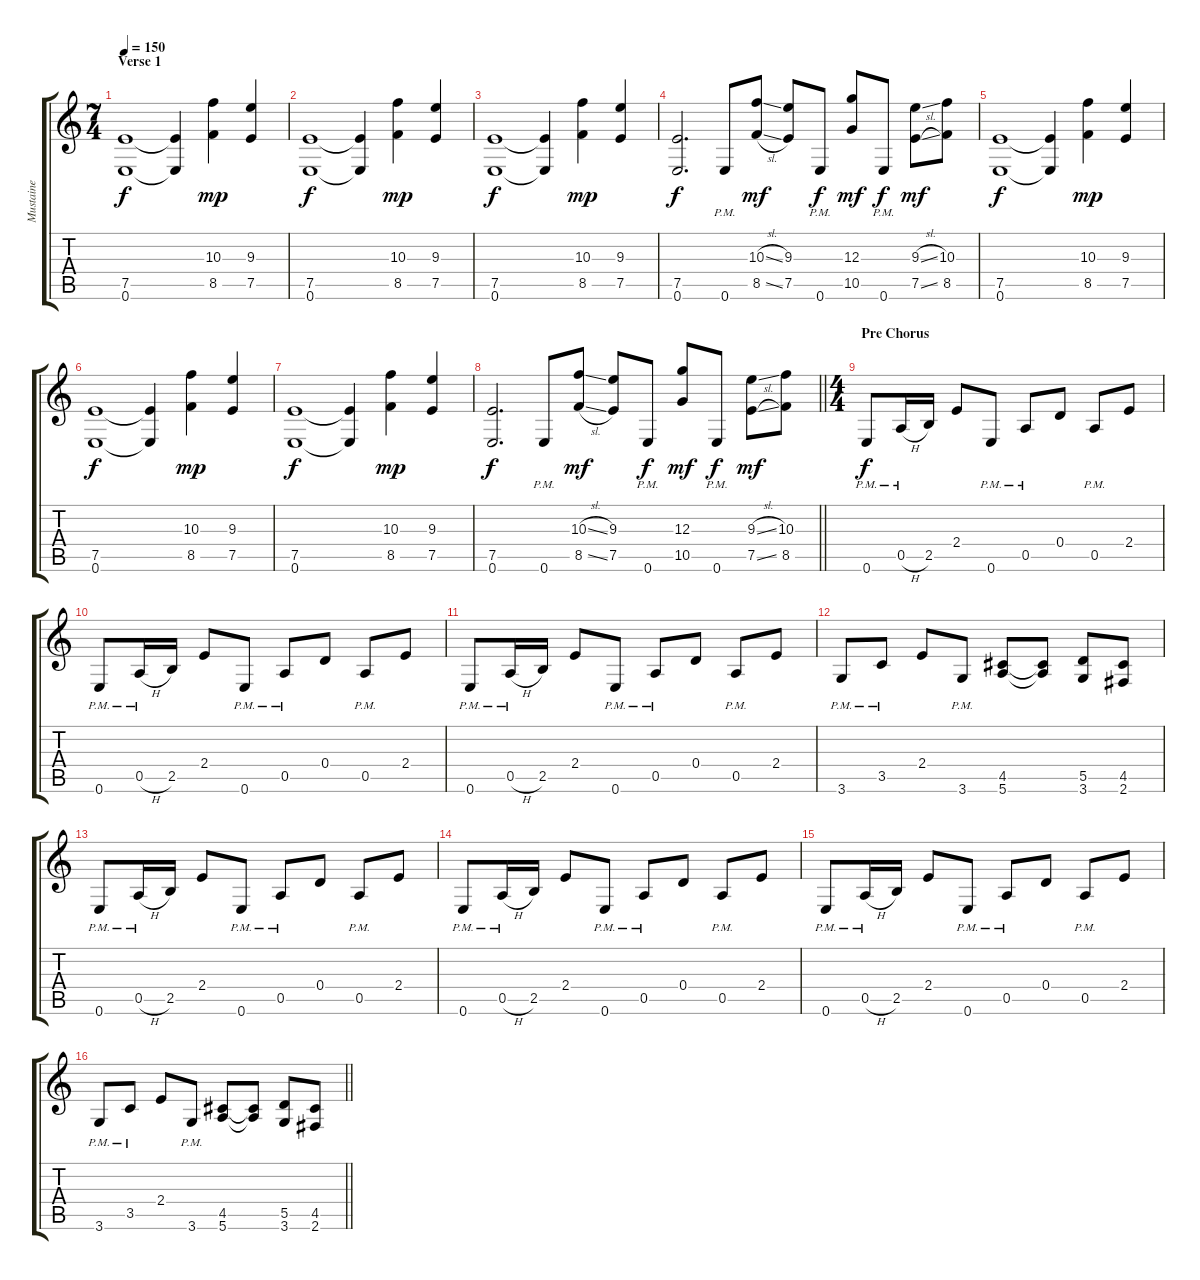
\track ("Mustaine" "Mustaine") {instrument distortionguitar}
\staff {score tabs}
\tuning (E4 B3 G3 D3 A2 E2) {hide}
\ts (7 4)
\section ("" "Verse 1")
\tempo 150
\clef g2
\ks c
(7.5 0.6).1{dy f volume 6} (7.5{t} 0.6{t}).4 (10.3 8.5).4{dy mp} (9.3 7.5).4 |
(7.5 0.6).1{dy f} (7.5{t} 0.6{t}).4 (10.3 8.5).4{dy mp} (9.3 7.5).4 |
(7.5 0.6).1{dy f} (7.5{t} 0.6{t}).4 (10.3 8.5).4{dy mp} (9.3 7.5).4 |
(7.5 0.6).2{d dy f} 0.6{pm}.8 (10.3{sl} 8.5{sl}).8{dy mf} (9.3 7.5).8 0.6{pm}.8{dy f} (12.3 10.5).8{dy mf} 0.6{pm}.8{dy f} (9.3{sl} 7.5{sl}).8{dy mf} (10.3 8.5).8 |
(7.5 0.6).1{dy f} (7.5{t} 0.6{t}).4 (10.3 8.5).4{dy mp} (9.3 7.5).4 |
(7.5 0.6).1{dy f} (7.5{t} 0.6{t}).4 (10.3 8.5).4{dy mp} (9.3 7.5).4 |
(7.5 0.6).1{dy f} (7.5{t} 0.6{t}).4 (10.3 8.5).4{dy mp} (9.3 7.5).4 |
\barLineRight lightlight
(7.5 0.6).2{d dy f} 0.6{pm}.8 (10.3{sl} 8.5{sl}).8{dy mf} (9.3 7.5).8 0.6{pm}.8{dy f} (12.3 10.5).8{dy mf} 0.6{pm}.8{dy f} (9.3{sl} 7.5{sl}).8{dy mf} (10.3 8.5).8 |
\ts (4 4)
\section ("" "Pre Chorus")
0.6{pm}.8{dy f volume 13} 0.5{h pm}.16 2.5.16 2.4.8 0.6{pm}.8 0.5{pm}.8 0.4.8 0.5{pm}.8 2.4.8 |
0.6{pm}.8 0.5{h pm}.16 2.5.16 2.4.8 0.6{pm}.8 0.5{pm}.8 0.4.8 0.5{pm}.8 2.4.8 |
0.6{pm}.8 0.5{h pm}.16 2.5.16 2.4.8 0.6{pm}.8 0.5{pm}.8 0.4.8 0.5{pm}.8 2.4.8 |
3.6{pm}.8 3.5{pm}.8 2.4.8 3.6{pm}.8 (4.5 5.6).8 (4.5{t} 5.6{t}).8 (5.5 3.6).8 (4.5 2.6).8 |
0.6{pm}.8 0.5{h pm}.16 2.5.16 2.4.8 0.6{pm}.8 0.5{pm}.8 0.4.8 0.5{pm}.8 2.4.8 |
0.6{pm}.8 0.5{h pm}.16 2.5.16 2.4.8 0.6{pm}.8 0.5{pm}.8 0.4.8 0.5{pm}.8 2.4.8 |
0.6{pm}.8 0.5{h pm}.16 2.5.16 2.4.8 0.6{pm}.8 0.5{pm}.8 0.4.8 0.5{pm}.8 2.4.8 |
\barLineRight lightlight
3.6{pm}.8 3.5{pm}.8 2.4.8 3.6{pm}.8 (4.5 5.6).8 (4.5{t} 5.6{t}).8 (5.5 3.6).8 (4.5 2.6).8
